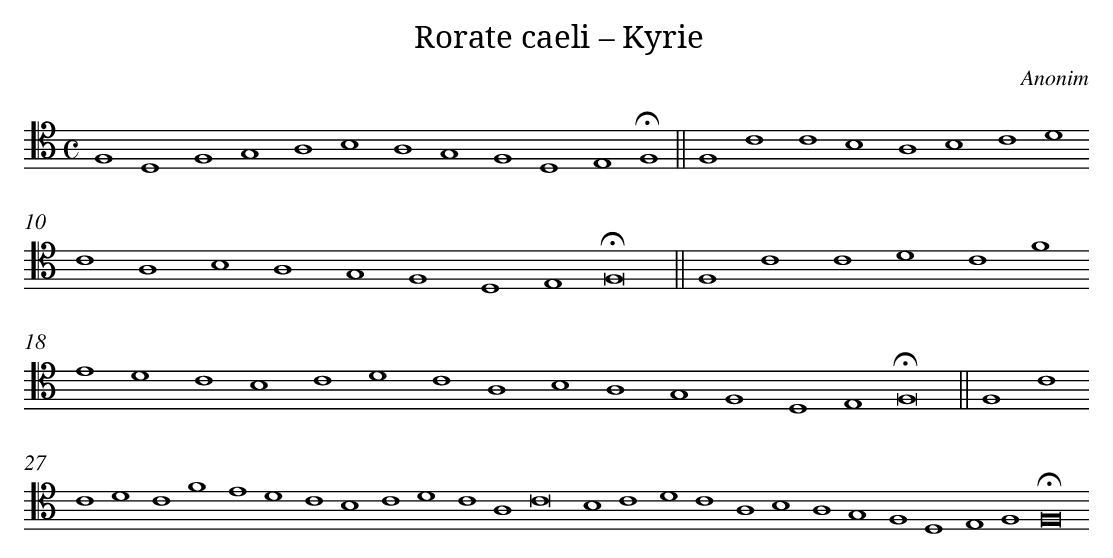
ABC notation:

X:1
T: Rorate caeli – Kyrie
C: Anonim
L: 1/4
M: C
K: C clef=tenor
F,4D,4 [I:setbarnb 1][|]
F,4G,4 [|]
A,4B,4 [|]
A,4G,4 [|]
F,4D,4 [|]
E,4!fermata!F,4 ||
F,4C4 [|]
C4B,4 [|]
A,4B,4 [|]
C4D4 [|]
C4A,4 [|]
B,4A,4 [|]
G,4F,4 [|]
D,4E,4 [|]
!fermata!F,8 ||
F,4C4 [|]
C4D4 [|]
C4F4 [|]
E4D4 [|]
C4B,4 [|]
C4D4 [|]
C4A,4 [|]
B,4A,4 [|]
G,4F,4 [|]
D,4E,4 [|]
!fermata!F,8 ||
F,4C4 [|]
C4D4 [|]
C4F4 [|]
E4D4 [|]
C4B,4 [|]
C4D4 [|]
C4A,4 [|]
C8 [|]
B,4C4 [|]
D4C4 [|]
A,4B,4 [|]
A,4G,4 [|]
F,4D,4 [|]
E,4F,4 [|]
!fermata!F,8 [|]
